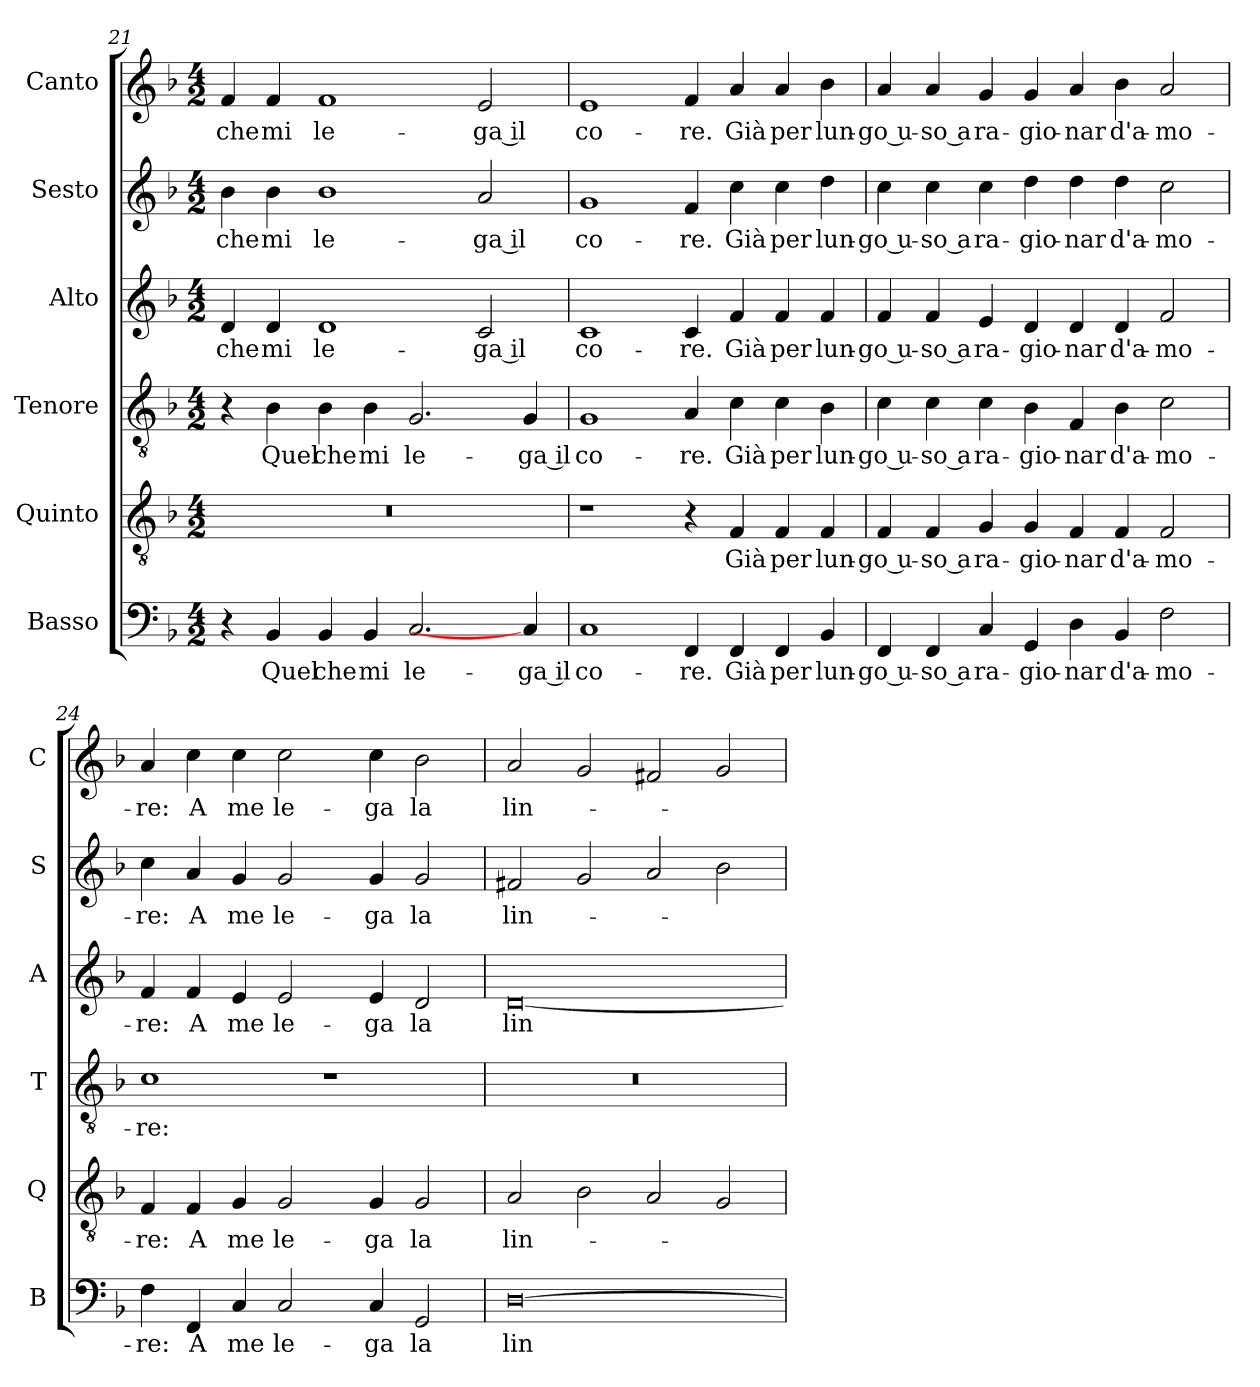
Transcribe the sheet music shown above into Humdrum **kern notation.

**kern	**text	**kern	**text	**kern	**text	**kern	**text	**kern	**text	**kern	**text
*part6	*part6	*part5	*part5	*part4	*part4	*part3	*part3	*part2	*part2	*part1	*part1
*staff6	*staff6	*staff5	*staff5	*staff4	*staff4	*staff3	*staff3	*staff2	*staff2	*staff1	*staff1
*I"Basso	*	*I"Quinto	*	*I"Tenore	*	*I"Alto	*	*I"Sesto	*	*I"Canto	*
*I'B	*	*I'Q	*	*I'T	*	*I'A	*	*I'S	*	*I'C	*
*clefF4	*	*clefGv2	*	*clefGv2	*	*clefG2	*	*clefG2	*	*clefG2	*
*k[b-]	*	*k[b-]	*	*k[b-]	*	*k[b-]	*	*k[b-]	*	*k[b-]	*
*d:	*	*d:	*	*d:	*	*d:	*	*d:	*	*d:	*
*M4/2	*	*M4/2	*	*M4/2	*	*M4/2	*	*M4/2	*	*M4/2	*
=21	=21	=21	=21	=21	=21	=21	=21	=21	=21	=21	=21
4r	.	0r	.	4r	.	4d	che	4b-	che	4f	che
4BB-	Quel	.	.	4B-	Quel	4d	mi	4b-	mi	4f	mi
4BB-	che	.	.	4B-	che	1d	le-	1b-	le-	1f	le-
4BB-	mi	.	.	4B-	mi	.	.	.	.	.	.
2.C	le-	.	.	2.G	le-	.	.	.	.	.	.
.	.	.	.	.	.	2c	-ga il	2a	-ga il	2e	-ga il
4C]	-ga il	.	.	4G	-ga il	.	.	.	.	.	.
=22	=22	=22	=22	=22	=22	=22	=22	=22	=22	=22	=22
1C	co-	1r	.	1G	co-	1c	co-	1g	co-	1e	co-
4FF	-re.	4r	.	4A	-re.	4c	-re.	4f	-re.	4f	-re.
4FF	Già	4F	Già	4c	Già	4f	Già	4cc	Già	4a	Già
4FF	per	4F	per	4c	per	4f	per	4cc	per	4a	per
4BB-	lun-	4F	lun-	4B-	lun-	4f	lun-	4dd	lun-	4b-	lun-
=23	=23	=23	=23	=23	=23	=23	=23	=23	=23	=23	=23
4FF	-go u-	4F	-go u-	4c	-go u-	4f	-go u-	4cc	-go u-	4a	-go u-
4FF	-so a	4F	-so a	4c	-so a	4f	-so a	4cc	-so a	4a	-so a
4C	ra-	4G	ra-	4c	ra-	4e	ra-	4cc	ra-	4g	ra-
4GG	-gio-	4G	-gio-	4B-	-gio-	4d	-gio-	4dd	-gio-	4g	-gio-
4D	-nar	4F	-nar	4F	-nar	4d	-nar	4dd	-nar	4a	-nar
4BB-	d'a-	4F	d'a-	4B-	d'a-	4d	d'a-	4dd	d'a-	4b-	d'a-
2F	-mo-	2F	-mo-	2c	-mo-	2f	-mo-	2cc	-mo-	2a	-mo-
=24	=24	=24	=24	=24	=24	=24	=24	=24	=24	=24	=24
4F	-re:	4F	-re:	1c	-re:	4f	-re:	4cc	-re:	4a	-re:
4FF	A	4F	A	.	.	4f	A	4a	A	4cc	A
4C	me	4G	me	.	.	4e	me	4g	me	4cc	me
2C	le-	2G	le-	.	.	2e	le-	2g	le-	2cc	le-
.	.	.	.	1r	.	.	.	.	.	.	.
4C	-ga	4G	-ga	.	.	4e	-ga	4g	-ga	4cc	-ga
2GG	la	2G	la	.	.	2d	la	2g	la	2b-	la
=25	=25	=25	=25	=25	=25	=25	=25	=25	=25	=25	=25
[0D	lin-	2A	lin-	0r	.	[0d	lin-	2f#X	lin-	2a	lin-
.	.	2B-	.	.	.	.	.	2g	.	2g	.
.	.	2A	.	.	.	.	.	2a	.	2f#X	.
.	.	2G	.	.	.	.	.	2b-	.	2g	.
=	=	=	=	=	=	=	=	=	=	=	=
*-	*-	*-	*-	*-	*-	*-	*-	*-	*-	*-	*-
